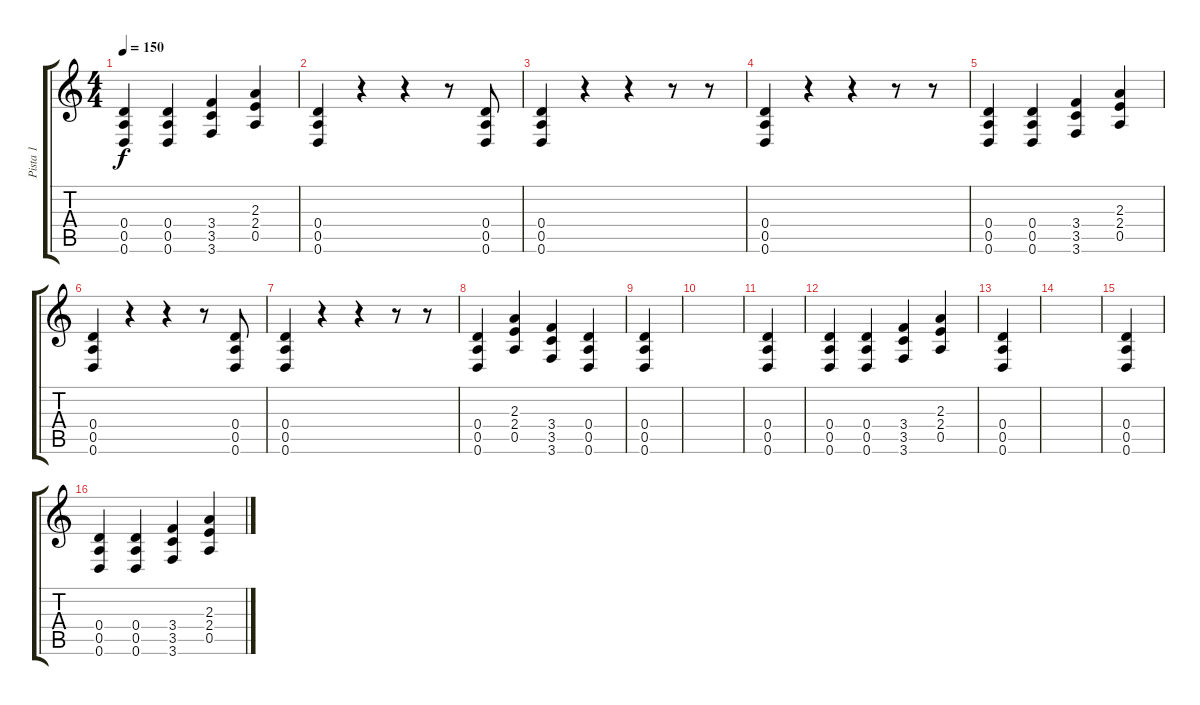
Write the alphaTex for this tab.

\track ("Pista 1" "Pista 1") {instrument overdrivenguitar}
\staff {score tabs}
\tuning (E4 B3 G3 D3 A2 D2) {hide}
\ts (4 4)
\tempo 150
\clef g2
\ks c
(0.4 0.5 0.6).4{dy f} (0.4 0.5 0.6).4 (3.4 3.5 3.6).4 (2.3 2.4 0.5).4 |
(0.4 0.5 0.6).4 r.4 r.4 r.8 (0.4 0.5 0.6).8 |
(0.4 0.5 0.6).4 r.4 r.4 r.8 r.8 |
(0.4 0.5 0.6).4 r.4 r.4 r.8 r.8 |
(0.4 0.5 0.6).4 (0.4 0.5 0.6).4 (3.4 3.5 3.6).4 (2.3 2.4 0.5).4 |
(0.4 0.5 0.6).4 r.4 r.4 r.8 (0.4 0.5 0.6).8 |
(0.4 0.5 0.6).4 r.4 r.4 r.8 r.8 |
(0.4 0.5 0.6).4 (2.3 2.4 0.5).4 (3.4 3.5 3.6).4 (0.4 0.5 0.6).4 |
(0.4 0.5 0.6).4 |
|
(0.4 0.5 0.6).4 |
(0.4 0.5 0.6).4 (0.4 0.5 0.6).4 (3.4 3.5 3.6).4 (2.3 2.4 0.5).4 |
(0.4 0.5 0.6).4 |
|
(0.4 0.5 0.6).4 |
(0.4 0.5 0.6).4 (0.4 0.5 0.6).4 (3.4 3.5 3.6).4 (2.3 2.4 0.5).4
